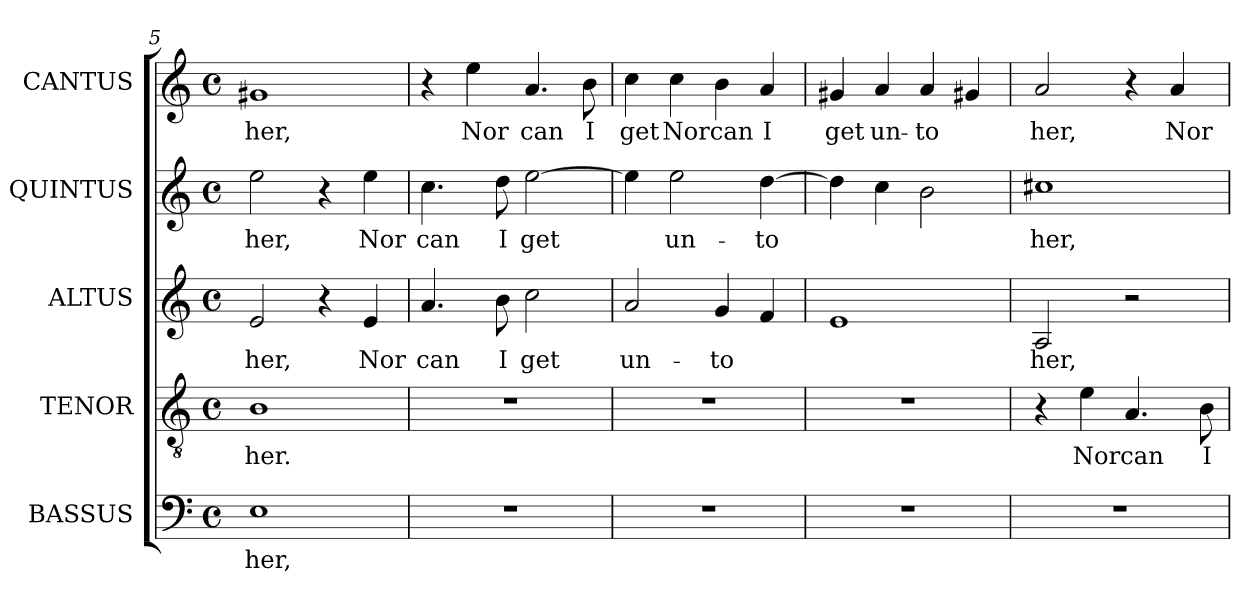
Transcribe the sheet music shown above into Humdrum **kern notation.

**kern	**text	**kern	**text	**kern	**text	**kern	**text	**kern	**text
*part5	*part5	*part4	*part4	*part3	*part3	*part2	*part2	*part1	*part1
*staff5	*staff5	*staff4	*staff4	*staff3	*staff3	*staff2	*staff2	*staff1	*staff1
*I"BASSUS	*	*I"TENOR	*	*I"ALTUS	*	*I"QUINTUS	*	*I"CANTUS	*
*I'B	*	*I'T	*	*I'A	*	*	*	*I'S	*
!!LO:LB:g=z
*clefF4	*	*clefGv2	*	*clefG2	*	*clefG2	*	*clefG2	*
*	*	*ITrd7c12	*	*	*	*	*	*	*
*k[]	*	*k[]	*	*k[]	*	*k[]	*	*k[]	*
*C:	*	*C:	*	*C:	*	*C:	*	*C:	*
*M4/4	*	*M4/4	*	*M4/4	*	*M4/4	*	*M4/4	*
*met(c)	*	*met(c)	*	*met(c)	*	*met(c)	*	*met(c)	*
=5	=5	=5	=5	=5	=5	=5	=5	=5	=5
!	!LO:LY:b:color=#000000	!	!	!	!	!	!	!	!
!	!	!	!LO:LY:b:color=#000000	!	!	!	!	!	!
!	!	!	!	!	!LO:LY:b:color=#000000	!	!	!	!
!	!	!	!	!	!	!	!LO:LY:b:color=#000000	!	!
!	!	!	!	!	!	!	!	!	!LO:LY:b:color=#000000
1Ei	her,	1BBi	her.	2ei/	her,	2eei\	her,	1g#Xi	her,
.	.	.	.	4r	.	4r	.	.	.
!	!	!	!	!	!LO:LY:b:color=#000000	!	!	!	!
!	!	!	!	!	!	!	!LO:LY:b:color=#000000	!	!
.	.	.	.	4ei/	Nor	4eei\	Nor	.	.
=6	=6	=6	=6	=6	=6	=6	=6	=6	=6
!	!	!	!	!	!LO:LY:b:color=#000000	!	!	!	!
!	!	!	!	!	!	!	!LO:LY:b:color=#000000	!	!
1r	.	1r	.	4.ai/	can	4.cci\	can	4r	.
!	!	!	!	!	!	!	!	!	!LO:LY:b:color=#000000
.	.	.	.	.	.	.	.	4eei\	Nor
!	!	!	!	!	!LO:LY:b:color=#000000	!	!	!	!
!	!	!	!	!	!	!	!LO:LY:b:color=#000000	!	!
.	.	.	.	8bi\	I	8ddi\	I	.	.
!	!	!	!	!	!LO:LY:b:color=#000000	!	!	!	!
!	!	!	!	!	!	!	!LO:LY:b:color=#000000	!	!
!	!	!	!	!	!	!	!	!	!LO:LY:b:color=#000000
.	.	.	.	2cci\	get	[>2eei\	get	4.ai/	can
!	!	!	!	!	!	!	!	!	!LO:LY:b:color=#000000
.	.	.	.	.	.	.	.	8bi\	I
=7	=7	=7	=7	=7	=7	=7	=7	=7	=7
!	!	!	!	!	!LO:LY:b:color=#000000	!	!	!	!
!	!	!	!	!	!	!	!	!	!LO:LY:b:color=#000000
1r	.	1r	.	2ai/	un-	4eei\]	.	4cci\	get
!	!	!	!	!	!	!	!LO:LY:b:color=#000000	!	!
!	!	!	!	!	!	!	!	!	!LO:LY:b:color=#000000
.	.	.	.	.	.	2eei\	un-	4cci\	Nor
!	!	!	!	!	!LO:LY:b:color=#000000	!	!	!	!
!	!	!	!	!	!	!	!	!	!LO:LY:b:color=#000000
.	.	.	.	4gi/	-to	.	.	4bi\	can
!	!	!	!	!	!	!	!LO:LY:b:color=#000000	!	!
!	!	!	!	!	!	!	!	!	!LO:LY:b:color=#000000
.	.	.	.	4fi/	.	[>4ddi\	-to	4ai/	I
=8	=8	=8	=8	=8	=8	=8	=8	=8	=8
!	!	!	!	!	!	!	!	!	!LO:LY:b:color=#000000
1r	.	1r	.	1ei	.	4ddi\]	.	4g#Xi/	get
!	!	!	!	!	!	!	!	!	!LO:LY:b:color=#000000
.	.	.	.	.	.	4cci\	.	4ai/	un-
!	!	!	!	!	!	!	!	!	!LO:LY:b:color=#000000
.	.	.	.	.	.	2bi\	.	4ai/	-to
.	.	.	.	.	.	.	.	4g#Xi/	.
=9	=9	=9	=9	=9	=9	=9	=9	=9	=9
!	!	!	!	!	!LO:LY:b:color=#000000	!	!	!	!
!	!	!	!	!	!	!	!LO:LY:b:color=#000000	!	!
!	!	!	!	!	!	!	!	!	!LO:LY:b:color=#000000
1r	.	4r	.	2Ai/	her,	1cc#Xi	her,	2ai/	her,
!	!	!	!LO:LY:b:color=#000000	!	!	!	!	!	!
.	.	4Ei\	Nor	.	.	.	.	.	.
!	!	!	!LO:LY:b:color=#000000	!	!	!	!	!	!
.	.	4.AAi/	can	2r	.	.	.	4r	.
!	!	!	!	!	!	!	!	!	!LO:LY:b:color=#000000
.	.	.	.	.	.	.	.	4ai/	Nor
!	!	!	!LO:LY:b:color=#000000	!	!	!	!	!	!
.	.	8BBi\	I	.	.	.	.	.	.
=	=	=	=	=	=	=	=	=	=
*-	*-	*-	*-	*-	*-	*-	*-	*-	*-
